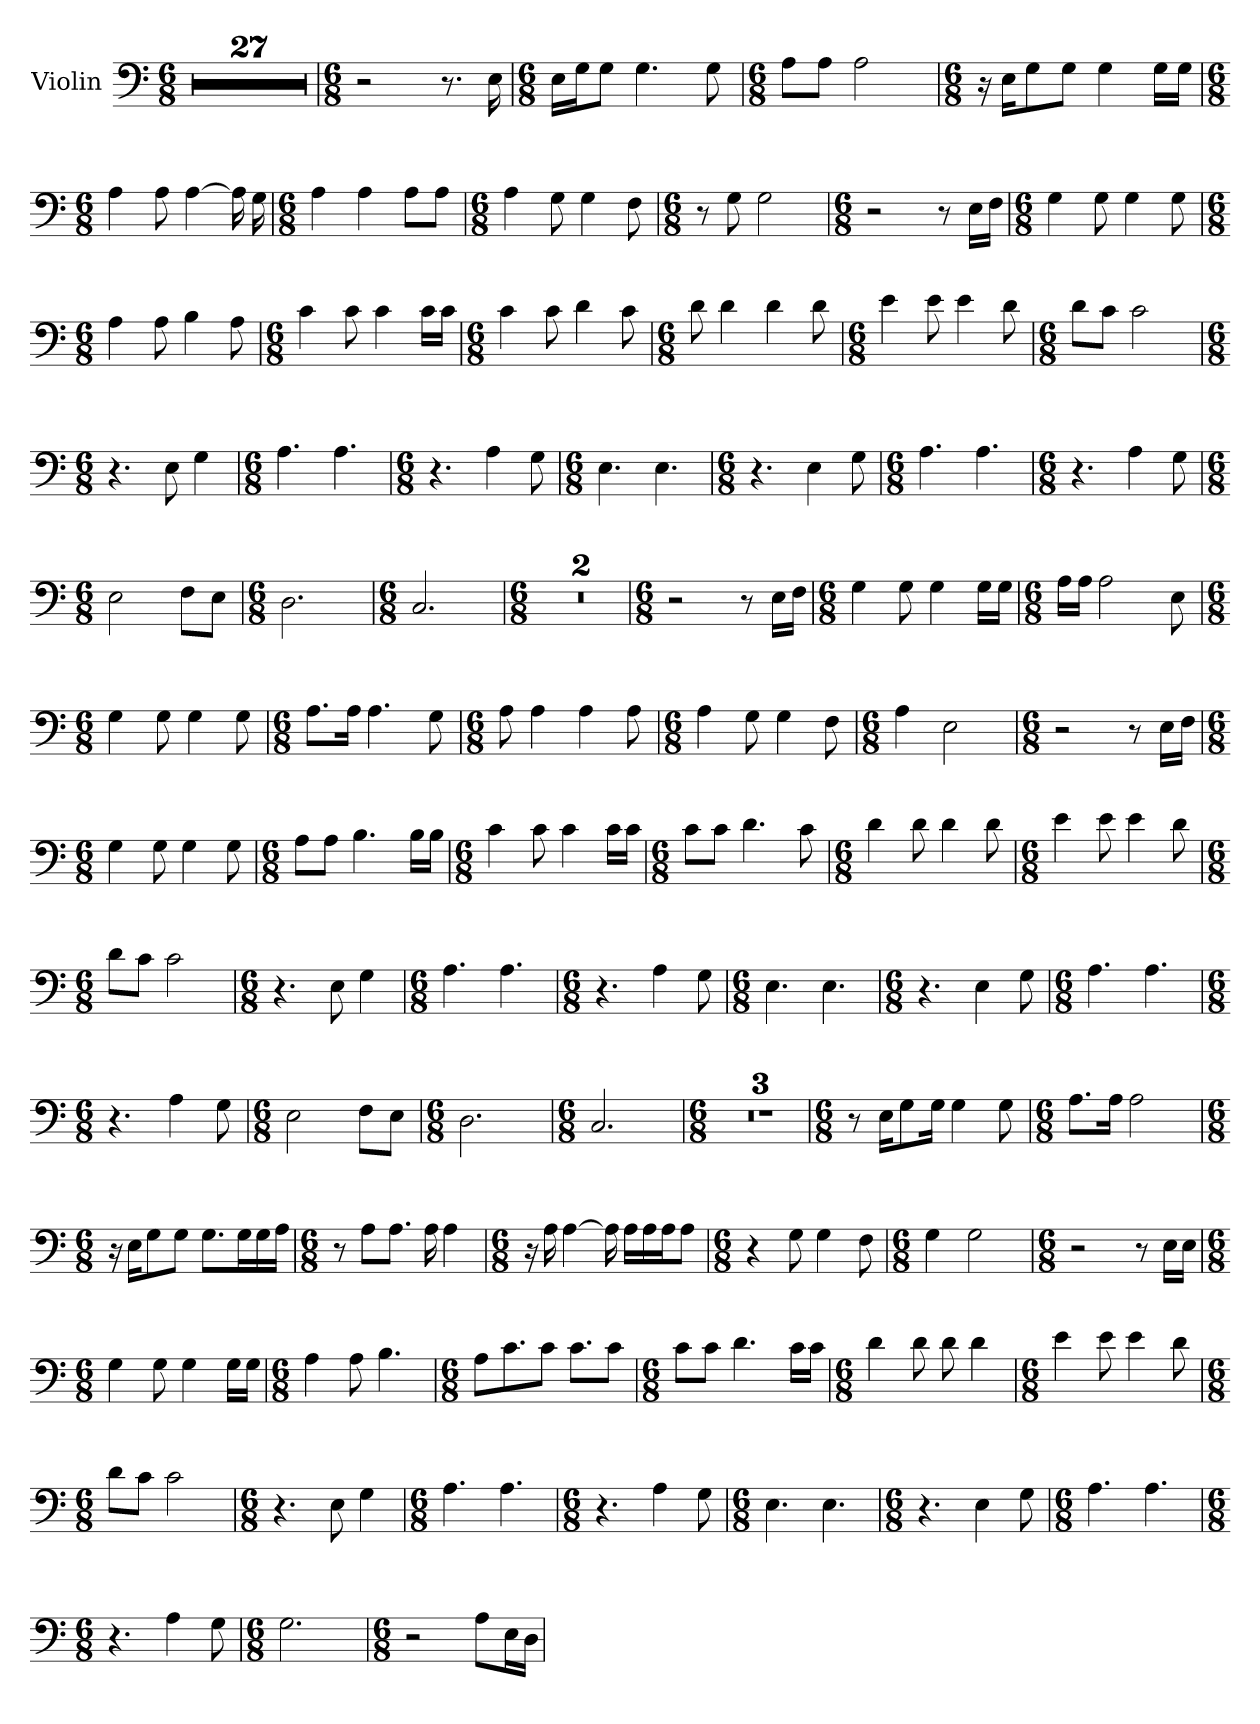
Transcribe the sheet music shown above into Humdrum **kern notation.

**kern
*part1
*staff1
*I"Violin
*I'Vln
*M6/8
=
2.r
=
*M6/8
2.r
=
*M6/8
2.r
=
*M6/8
2.r
=
*M6/8
2.r
=
*M6/8
2.r
=
*M6/8
2.r
=
*M6/8
2.r
=
*M6/8
2.r
=
*M6/8
2.r
=
*M6/8
2.r
=
*M6/8
2.r
=
*M6/8
2.r
=
*M6/8
2.r
=
*M6/8
2.r
=
*M6/8
2.r
=
*M6/8
2.r
=
*M6/8
2.r
=
*M6/8
2.r
=
*M6/8
2.r
=
*M6/8
2.r
=
*M6/8
2.r
=
*M6/8
2.r
=
*M6/8
2.r
=
*M6/8
2.r
=
*M6/8
2.r
=
*M6/8
2.r
=
*M6/8
2r
8.r
16E
=
*M6/8
16ELL
16GJ
8GJ
4.G
8G
=
*M6/8
8AL
8AJ
2A
=
*M6/8
16r
16EKL
8G
8GJ
4G
16GLL
16GJJ
=
*M6/8
4A
8A
[4A
16A]
16G
=
*M6/8
4A
4A
8AL
8AJ
=
*M6/8
4A
8G
4G
8F
=
*M6/8
8r
8G
2G
=
*M6/8
2r
8r
16ELL
16FJJ
=
*M6/8
4G
8G
4G
8G
=
*M6/8
4A
8A
4B
8A
=
*M6/8
4c
8c
4c
16cLL
16cJJ
=
*M6/8
4c
8c
4d
8c
=
*M6/8
8d
4d
4d
8d
=
*M6/8
4e
8e
4e
8d
=
*M6/8
8dL
8cJ
2c
=
*M6/8
4.r
8E
4G
=
*M6/8
4.A
4.A
=
*M6/8
4.r
4A
8G
=
*M6/8
4.E
4.E
=
*M6/8
4.r
4E
8G
=
*M6/8
4.A
4.A
=
*M6/8
4.r
4A
8G
=
*M6/8
2E
8FL
8EJ
=
*M6/8
2.D
=
*M6/8
2.C
=
*M6/8
2.r
=
*M6/8
2.r
=
*M6/8
2r
8r
16ELL
16FJJ
=
*M6/8
4G
8G
4G
16GLL
16GJJ
=
*M6/8
16ALL
16AJJ
2A
8E
=
*M6/8
4G
8G
4G
8G
=
*M6/8
8.AL
16AJk
4.A
8G
=
*M6/8
8A
4A
4A
8A
=
*M6/8
4A
8G
4G
8F
=
*M6/8
4A
2E
=
*M6/8
2r
8r
16ELL
16FJJ
=
*M6/8
4G
8G
4G
8G
=
*M6/8
8AL
8AJ
4.B
16BLL
16BJJ
=
*M6/8
4c
8c
4c
16cLL
16cJJ
=
*M6/8
8cL
8cJ
4.d
8c
=
*M6/8
4d
8d
4d
8d
=
*M6/8
4e
8e
4e
8d
=
*M6/8
8dL
8cJ
2c
=
*M6/8
4.r
8E
4G
=
*M6/8
4.A
4.A
=
*M6/8
4.r
4A
8G
=
*M6/8
4.E
4.E
=
*M6/8
4.r
4E
8G
=
*M6/8
4.A
4.A
=
*M6/8
4.r
4A
8G
=
*M6/8
2E
8FL
8EJ
=
*M6/8
2.D
=
*M6/8
2.C
=
*M6/8
2.r
=
*M6/8
2.r
=
*M6/8
2.r
=
*M6/8
8r
16EKL
8G
16GJk
4G
8G
=
*M6/8
8.AL
16AJk
2A
=
*M6/8
16r
16EKL
8G
8GJ
8.GL
16GL
16G
16AJJ
=
*M6/8
8r
8AL
8.AJ
16A
4A
=
*M6/8
16r
16A
[4A
16A]
16ALL
16A
16AJ
8AJ
=
*M6/8
4r
8G
4G
8F
=
*M6/8
4G
2G
=
*M6/8
2r
8r
16ELL
16EJJ
=
*M6/8
4G
8G
4G
16GLL
16GJJ
=
*M6/8
4A
8A
4.B
=
*M6/8
8AL
8.c
8cJ
8.cL
8cJ
=
*M6/8
8cL
8cJ
4.d
16cLL
16cJJ
=
*M6/8
4d
8d
8d
4d
=
*M6/8
4e
8e
4e
8d
=
*M6/8
8dL
8cJ
2c
=
*M6/8
4.r
8E
4G
=
*M6/8
4.A
4.A
=
*M6/8
4.r
4A
8G
=
*M6/8
4.E
4.E
=
*M6/8
4.r
4E
8G
=
*M6/8
4.A
4.A
=
*M6/8
4.r
4A
8G
=
*M6/8
2.G
=
*M6/8
2r
8AL
16EL
16DJJ
=
*-
